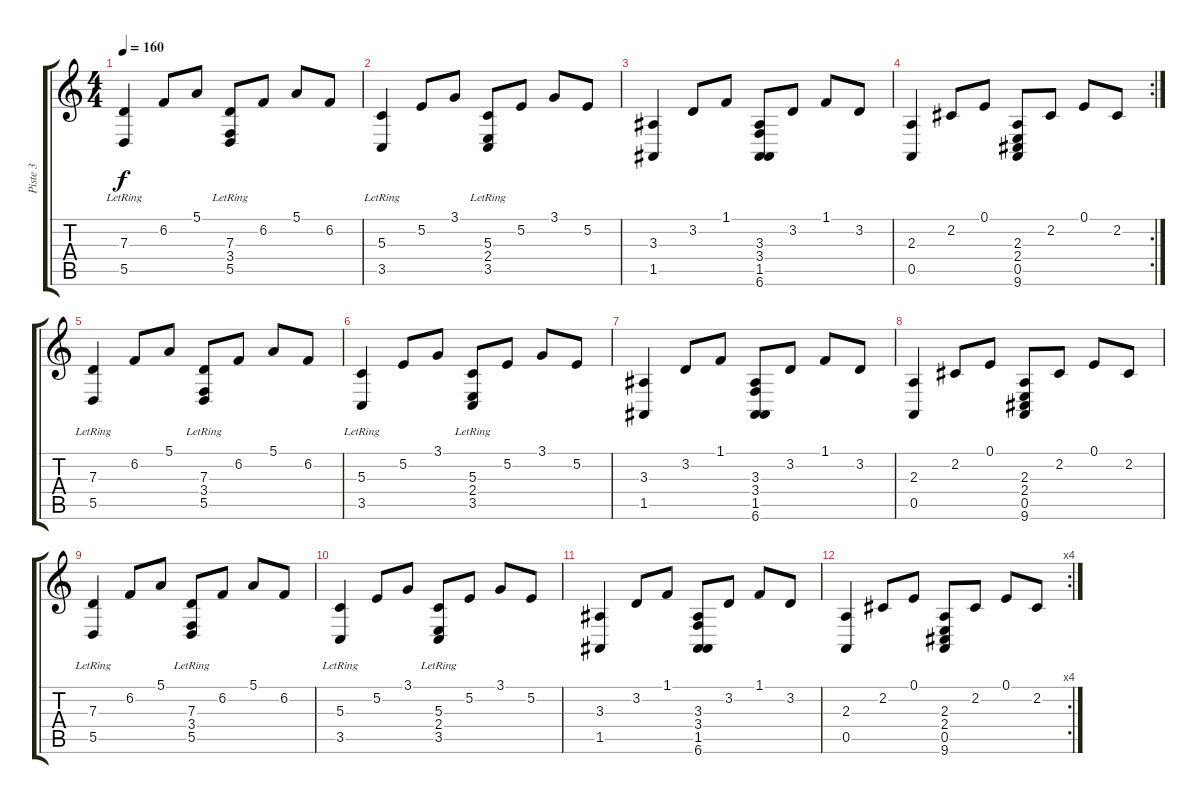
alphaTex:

\track ("Piste 3" "Piste 3") {instrument acousticgrandpiano}
\staff {score tabs}
\tuning (E4 B3 G3 D3 A2 E2) {hide}
\ts (4 4)
\tempo 160
\clef g2
\ks c
(7.3 5.5{lr}).4{dy f} 6.2.8 5.1.8 (7.3 3.4{lr} 5.5{lr}).8 6.2.8 5.1.8 6.2.8 |
(5.3 3.5{lr}).4 5.2.8 3.1.8 (5.3 2.4{lr} 3.5{lr}).8 5.2.8 3.1.8 5.2.8 |
(3.3 1.5).4 3.2.8 1.1.8 (3.3 3.4 1.5 6.6).8 3.2.8 1.1.8 3.2.8 |
\rc 2
(2.3 0.5).4 2.2.8 0.1.8 (2.3 2.4 0.5 9.6).8 2.2.8 0.1.8 2.2.8 |
(7.3 5.5{lr}).4 6.2.8 5.1.8 (7.3 3.4{lr} 5.5{lr}).8 6.2.8 5.1.8 6.2.8 |
(5.3 3.5{lr}).4 5.2.8 3.1.8 (5.3 2.4{lr} 3.5{lr}).8 5.2.8 3.1.8 5.2.8 |
(3.3 1.5).4 3.2.8 1.1.8 (3.3 3.4 1.5 6.6).8 3.2.8 1.1.8 3.2.8 |
(2.3 0.5).4 2.2.8 0.1.8 (2.3 2.4 0.5 9.6).8 2.2.8 0.1.8 2.2.8 |
(7.3 5.5{lr}).4 6.2.8 5.1.8 (7.3 3.4{lr} 5.5{lr}).8 6.2.8 5.1.8 6.2.8 |
(5.3 3.5{lr}).4 5.2.8 3.1.8 (5.3 2.4{lr} 3.5{lr}).8 5.2.8 3.1.8 5.2.8 |
(3.3 1.5).4 3.2.8 1.1.8 (3.3 3.4 1.5 6.6).8 3.2.8 1.1.8 3.2.8 |
\rc 4
(2.3 0.5).4 2.2.8 0.1.8 (2.3 2.4 0.5 9.6).8 2.2.8 0.1.8 2.2.8
